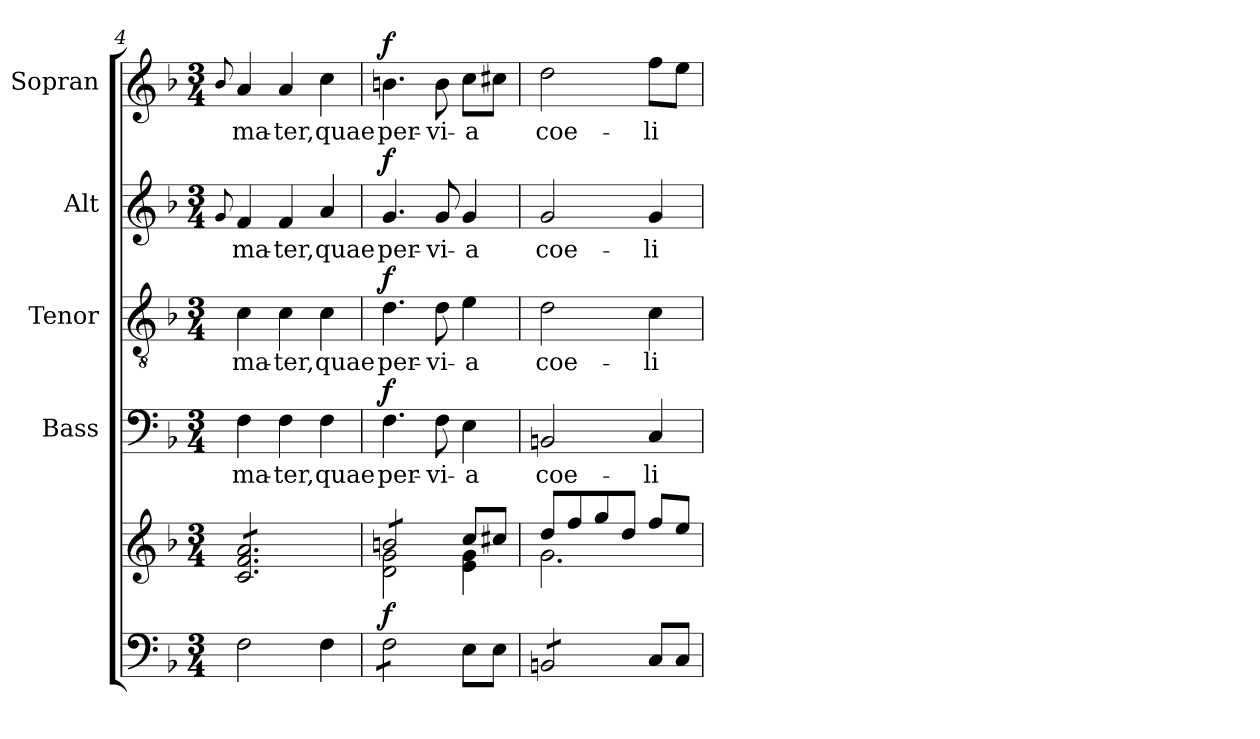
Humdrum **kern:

**kern	**kern	**dynam	**kern	**text	**dynam	**kern	**text	**dynam	**kern	**text	**dynam	**kern	**text	**dynam
*part5	*part5	*part5	*part4	*part4	*part4	*part3	*part3	*part3	*part2	*part2	*part2	*part1	*part1	*part1
*staff6	*staff5	*staff5/6	*staff4	*staff4	*staff4	*staff3	*staff3	*staff3	*staff2	*staff2	*staff2	*staff1	*staff1	*staff1
*	*	*	*I"Bass	*	*	*I"Tenor	*	*	*I"Alt	*	*	*I"Sopran	*	*
*	*	*	*I'B.	*	*	*I'T.	*	*	*I'A.	*	*	*I'S.	*	*
*clefF4	*clefG2	*	*clefF4	*	*	*clefGv2	*	*	*clefG2	*	*	*clefG2	*	*
*k[b-]	*k[b-]	*	*k[b-]	*	*	*k[b-]	*	*	*k[b-]	*	*	*k[b-]	*	*
*F:	*F:	*	*F:	*	*	*F:	*	*	*F:	*	*	*F:	*	*
*M3/4	*M3/4	*	*M3/4	*	*	*M3/4	*	*	*M3/4	*	*	*M3/4	*	*
=4	=4	=4	=4	=4	=4	=4	=4	=4	=4	=4	=4	=4	=4	=4
.	.	.	.	.	.	.	.	.	8qqg/	.	.	8qqb-/	.	.
!	!	!	!	!LO:LY:b	!	!	!LO:LY:b	!	!	!LO:LY:b	!	!	!LO:LY:b	!
*	*tremolo	*	*	*	*	*	*	*	*	*	*	*	*	*
2F\	8c/ 8f/ 8a/L	.	4F\	ma-	.	4c\	ma-	.	4f/	ma-	.	4a/	ma-	.
.	8c/ 8f/ 8a/	.	.	.	.	.	.	.	.	.	.	.	.	.
!	!	!	!	!LO:LY:b	!	!	!LO:LY:b	!	!	!LO:LY:b	!	!	!LO:LY:b	!
.	8c/ 8f/ 8a/	.	4F\	-ter,	.	4c\	-ter,	.	4f/	-ter,	.	4a/	-ter,	.
.	8c/ 8f/ 8a/	.	.	.	.	.	.	.	.	.	.	.	.	.
!	!	!	!	!LO:LY:b	!	!	!LO:LY:b	!	!	!LO:LY:b	!	!	!LO:LY:b	!
4F\	8c/ 8f/ 8a/	.	4F\	quae	.	4c\	quae	.	4a/	quae	.	4cc\	quae	.
.	8c/ 8f/ 8a/J	.	.	.	.	.	.	.	.	.	.	.	.	.
=5	=5	=5	=5	=5	=5	=5	=5	=5	=5	=5	=5	=5	=5	=5
*	*^	*	*	*	*	*	*	*	*	*	*	*	*	*
!	!	!	!LO:DY:a=2	!	!LO:LY:b	!LO:DY:a	!	!LO:LY:b	!LO:DY:a	!	!LO:LY:b	!LO:DY:a	!	!LO:LY:b	!LO:DY:a
*tremolo	*	*	*	*	*	*	*	*	*	*	*	*	*	*	*
8F\L	8bn/L	2d\ 2g\	f	4.F\	per-	f	4.d\	per-	f	4.g/	per-	f	4.bn\	per-	f
8F\	8bn/	.	.	.	.	.	.	.	.	.	.	.	.	.	.
8F\	8bn/	.	.	.	.	.	.	.	.	.	.	.	.	.	.
!	!	!	!	!	!LO:LY:b	!	!	!LO:LY:b	!	!	!LO:LY:b	!	!	!LO:LY:b	!
8F\J	8bn/J	.	.	8F\	-vi-	.	8d\	-vi-	.	8g/	-vi-	.	8b\	-vi-	.
*	*Xtremolo	*	*	*	*	*	*	*	*	*	*	*	*	*	*
*Xtremolo	*	*	*	*	*	*	*	*	*	*	*	*	*	*	*
!	!	!	!	!	!LO:LY:b	!	!	!LO:LY:b	!	!	!LO:LY:b	!	!	!LO:LY:b	!
8E\L	8cc/L	4e\ 4g\	.	4E\	-a	.	4e\	-a	.	4g/	-a	.	8cc\L	-a	.
8E\J	8cc#X/J	.	.	.	.	.	.	.	.	.	.	.	8cc#X\J	.	.
=6	=6	=6	=6	=6	=6	=6	=6	=6	=6	=6	=6	=6	=6	=6	=6
!	!	!	!	!	!LO:LY:b	!	!	!LO:LY:b	!	!	!LO:LY:b	!	!	!LO:LY:b	!
*tremolo	*	*	*	*	*	*	*	*	*	*	*	*	*	*	*
8BBn/L	8dd/L	2.g\	.	2BBn/	coe-	.	2d\	coe-	.	2g/	coe-	.	2dd\	coe-	.
8BBn/	8ff/	.	.	.	.	.	.	.	.	.	.	.	.	.	.
8BBn/	8gg/	.	.	.	.	.	.	.	.	.	.	.	.	.	.
8BBn/J	8dd/J	.	.	.	.	.	.	.	.	.	.	.	.	.	.
*Xtremolo	*	*	*	*	*	*	*	*	*	*	*	*	*	*	*
!	!	!	!	!	!LO:LY:b	!	!	!LO:LY:b	!	!	!LO:LY:b	!	!	!LO:LY:b	!
8C/L	8ff/L	.	.	4C/	-li	.	4c\	-li	.	4g/	-li	.	8ff\L	-li	.
8C/J	8ee/J	.	.	.	.	.	.	.	.	.	.	.	8ee\J	.	.
*	*v	*v	*	*	*	*	*	*	*	*	*	*	*	*	*
=	=	=	=	=	=	=	=	=	=	=	=	=	=	=
*-	*-	*-	*-	*-	*-	*-	*-	*-	*-	*-	*-	*-	*-	*-
